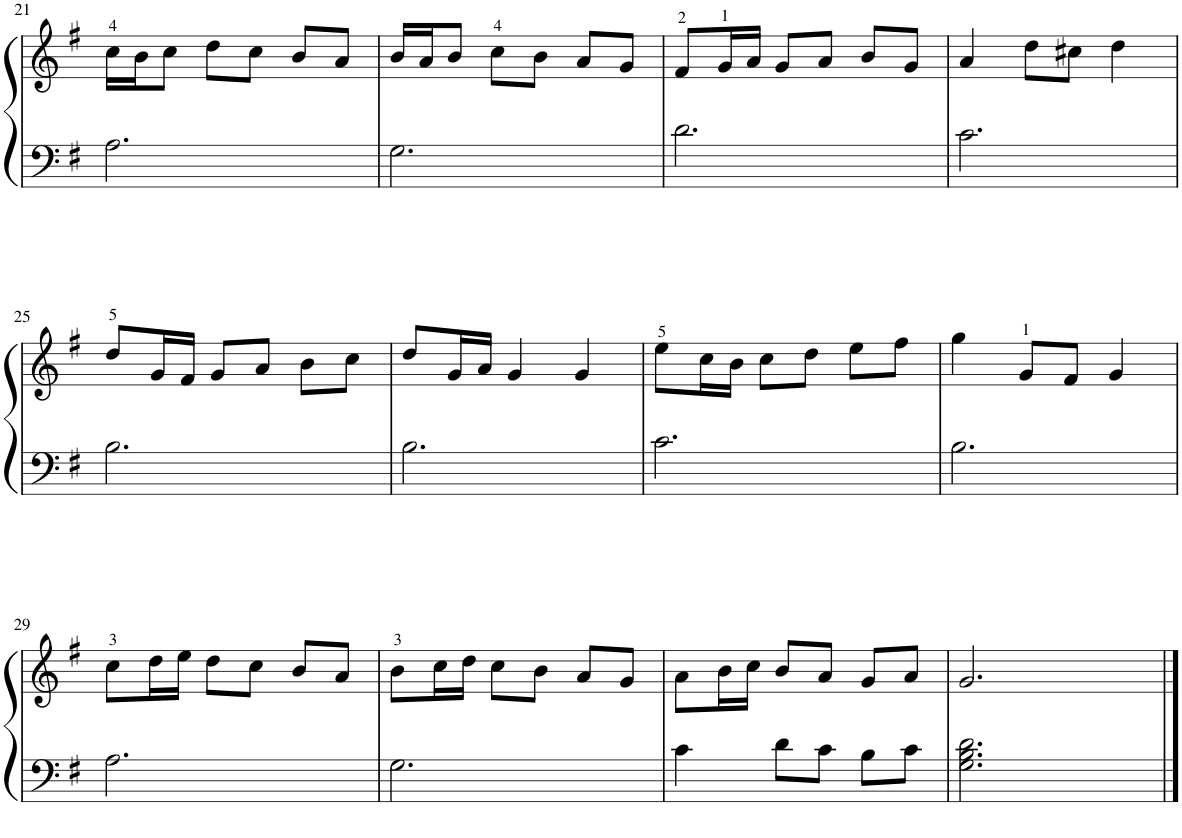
**kern	**kern
*part1	*part1
*staff2	*staff1
*I"Piano	*
*I'Pno.	*
!!LO:PB:g=z
*clefF4	*clefG2
*k[f#]	*k[f#]
*M3/4	*M3/4
=21	=21
2.A\	16cc\LL
.	16b\J
.	8cc\J
.	8dd\L
.	8cc\J
.	8b/L
.	8a/J
=22	=22
2.G\	16b/LL
.	16a/J
.	8b/J
.	8cc\L
.	8b\J
.	8a/L
.	8g/J
=23	=23
2.d\	8f#/L
.	16g/L
.	16a/JJ
.	8g/L
.	8a/J
.	8b/L
.	8g/J
=24	=24
2.c\	4a/
.	8dd\L
.	8cc#X\J
.	4dd\
!!LO:LB:g=z
=25	=25
2.B\	8dd/L
.	16g/L
.	16f#/JJ
.	8g/L
.	8a/J
.	8b\L
.	8cc\J
=26	=26
2.B\	8dd/L
.	16g/L
.	16a/JJ
.	4g/
.	4g/
=27	=27
2.c\	8ee\L
.	16cc\L
.	16b\JJ
.	8cc\L
.	8dd\J
.	8ee\L
.	8ff#\J
=28	=28
2.B\	4gg\
.	8g/L
.	8f#/J
.	4g/
!!LO:LB:g=z
=29	=29
2.A\	8cc\L
.	16dd\L
.	16ee\JJ
.	8dd\L
.	8cc\J
.	8b/L
.	8a/J
=30	=30
2.G\	8b\L
.	16cc\L
.	16dd\JJ
.	8cc\L
.	8b\J
.	8a/L
.	8g/J
=31	=31
4c\	8a\L
.	16b\L
.	16cc\JJ
8d\L	8b/L
8c\J	8a/J
8B\L	8g/L
8c\J	8a/J
=32	=32
2.G\ 2.B\ 2.d\	2.g/
==	==
*-	*-
